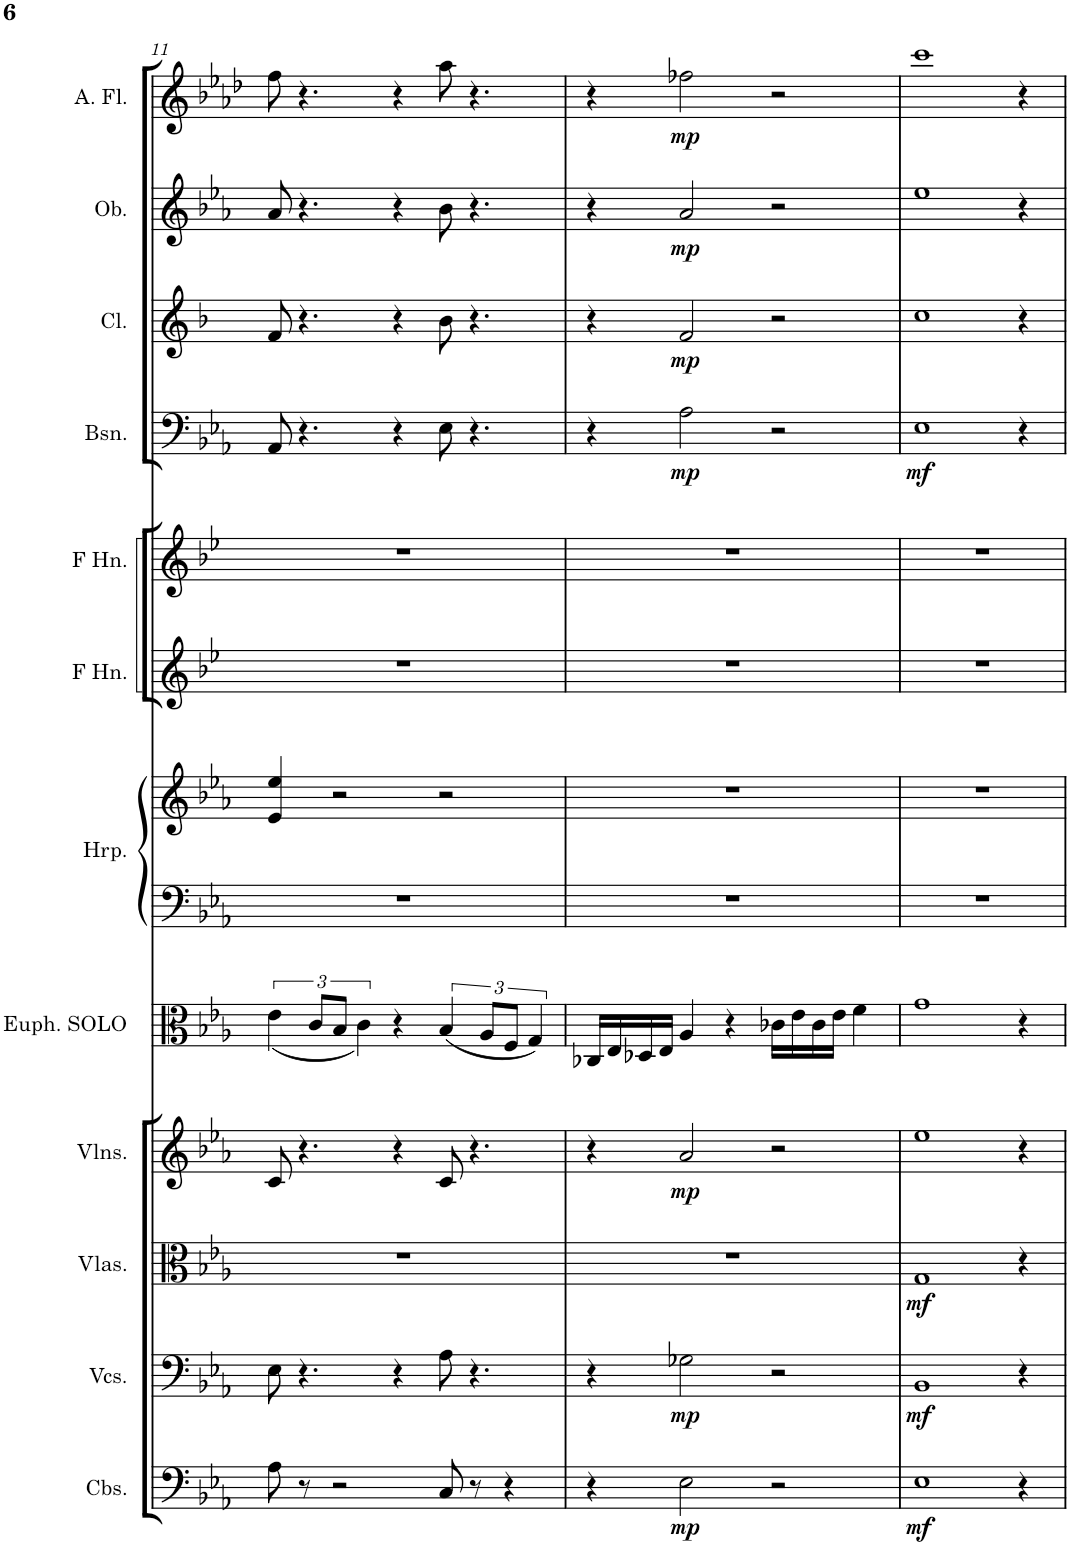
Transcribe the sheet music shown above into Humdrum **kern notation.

**kern	**dynam	**kern	**dynam	**kern	**dynam	**kern	**dynam	**kern	**kern	**kern	**kern	**kern	**kern	**dynam	**kern	**dynam	**kern	**dynam	**kern	**dynam
*part12	*part12	*part11	*part11	*part10	*part10	*part9	*part9	*part8	*part7	*part7	*part6	*part5	*part4	*part4	*part3	*part3	*part2	*part2	*part1	*part1
*staff13	*staff13	*staff12	*staff12	*staff11	*staff11	*staff10	*staff10	*staff9	*staff8	*staff7	*staff6	*staff5	*staff4	*staff4	*staff3	*staff3	*staff2	*staff2	*staff1	*staff1
*I"Contrabasses	*	*I"Violoncellos	*	*I"Violas	*	*I"Violins	*	*I"Euphonium SOLO	*I"Harp	*	*I"Horn in F	*I"Horn in F	*I"Bassoon	*	*I"Clarinet	*	*I"Oboe	*	*I"Alto Flute	*
*I'Cbs.	*	*I'Vcs.	*	*I'Vlas.	*	*I'Vlns.	*	*I'Euph. SOLO	*I'Hrp.	*	*	*	*I'Bsn.	*	*I'Cl.	*	*I'Ob.	*	*I'A. Fl.	*
!!LO:PB:g=z
*clefF4	*	*clefF4	*	*clefC3	*	*clefG2	*	*clefC3	*clefF4	*clefG2	*clefG2	*clefG2	*clefF4	*	*clefG2	*	*clefG2	*	*clefG2	*
*Trd7c12	*	*	*	*	*	*	*	*	*	*	*Trd4c7	*Trd4c7	*	*	*Trd1c2	*	*	*	*Trd3c5	*
*k[b-e-a-]	*	*k[b-e-a-]	*	*k[b-e-a-]	*	*k[b-e-a-]	*	*k[b-e-a-]	*k[b-e-a-]	*k[b-e-a-]	*k[b-e-]	*k[b-e-]	*k[b-e-a-]	*	*k[b-]	*	*k[b-e-a-]	*	*k[b-e-a-d-]	*
*M5/4	*	*M5/4	*	*M5/4	*	*M5/4	*	*M5/4	*M5/4	*M5/4	*M5/4	*M5/4	*M5/4	*	*M5/4	*	*M5/4	*	*M5/4	*
=11	=11	=11	=11	=11	=11	=11	=11	=11	=11	=11	=11	=11	=11	=11	=11	=11	=11	=11	=11	=11
8A-\	.	8E-\	.	4%5r	.	8c/	.	(<6e-\	4%5r	4e-/ 4ee-/	4%5r	4%5r	8AA-/	.	8f/	.	8a-/	.	8ff\	.
8r	.	4.r	.	.	.	4.r	.	.	.	.	.	.	4.r	.	4.r	.	4.r	.	4.r	.
.	.	.	.	.	.	.	.	12c/L	.	.	.	.	.	.	.	.	.	.	.	.
2r	.	.	.	.	.	.	.	12B-/J	.	2r	.	.	.	.	.	.	.	.	.	.
.	.	.	.	.	.	.	.	6c\)	.	.	.	.	.	.	.	.	.	.	.	.
.	.	4r	.	.	.	4r	.	4r	.	.	.	.	4r	.	4r	.	4r	.	4r	.
8C/	.	8A-\	.	.	.	8c/	.	(6B-/	.	2r	.	.	8E-\	.	8b-\	.	8b-\	.	8aa-\	.
8r	.	4.r	.	.	.	4.r	.	.	.	.	.	.	4.r	.	4.r	.	4.r	.	4.r	.
.	.	.	.	.	.	.	.	12A-/L	.	.	.	.	.	.	.	.	.	.	.	.
4r	.	.	.	.	.	.	.	12F/J	.	.	.	.	.	.	.	.	.	.	.	.
.	.	.	.	.	.	.	.	6G/)	.	.	.	.	.	.	.	.	.	.	.	.
=12	=12	=12	=12	=12	=12	=12	=12	=12	=12	=12	=12	=12	=12	=12	=12	=12	=12	=12	=12	=12
4r	.	4r	.	4%5r	.	4r	.	16C-X/LL	4%5r	4%5r	4%5r	4%5r	4r	.	4r	.	4r	.	4r	.
.	.	.	.	.	.	.	.	16E-/	.	.	.	.	.	.	.	.	.	.	.	.
.	.	.	.	.	.	.	.	16D-X/	.	.	.	.	.	.	.	.	.	.	.	.
.	.	.	.	.	.	.	.	16E-/JJ	.	.	.	.	.	.	.	.	.	.	.	.
!	!LO:DY:b	!	!LO:DY:b	!	!	!	!LO:DY:b	!	!	!	!	!	!	!LO:DY:b	!	!LO:DY:b	!	!LO:DY:b	!	!LO:DY:b
2E-\	mp	2G-X\	mp	.	.	2a-/	mp	4A-/	.	.	.	.	2A-\	mp	2f/	mp	2a-/	mp	2ff-X\	mp
.	.	.	.	.	.	.	.	4r	.	.	.	.	.	.	.	.	.	.	.	.
2r	.	2r	.	.	.	2r	.	16c-X\LL	.	.	.	.	2r	.	2r	.	2r	.	2r	.
.	.	.	.	.	.	.	.	16e-\	.	.	.	.	.	.	.	.	.	.	.	.
.	.	.	.	.	.	.	.	16c-\	.	.	.	.	.	.	.	.	.	.	.	.
.	.	.	.	.	.	.	.	16e-\JJ	.	.	.	.	.	.	.	.	.	.	.	.
.	.	.	.	.	.	.	.	4f\	.	.	.	.	.	.	.	.	.	.	.	.
=13	=13	=13	=13	=13	=13	=13	=13	=13	=13	=13	=13	=13	=13	=13	=13	=13	=13	=13	=13	=13
!	!LO:DY:b	!	!LO:DY:b	!	!LO:DY:b	!	!	!	!	!	!	!	!	!LO:DY:b	!	!	!	!	!	!
1E-	mf	1BB-	mf	1G	mf	1ee-	.	1g	4%5r	4%5r	4%5r	4%5r	1E-	mf	1cc	.	1ee-	.	1ccc	.
4r	.	4r	.	4r	.	4r	.	4r	.	.	.	.	4r	.	4r	.	4r	.	4r	.
=	=	=	=	=	=	=	=	=	=	=	=	=	=	=	=	=	=	=	=	=
*-	*-	*-	*-	*-	*-	*-	*-	*-	*-	*-	*-	*-	*-	*-	*-	*-	*-	*-	*-	*-
